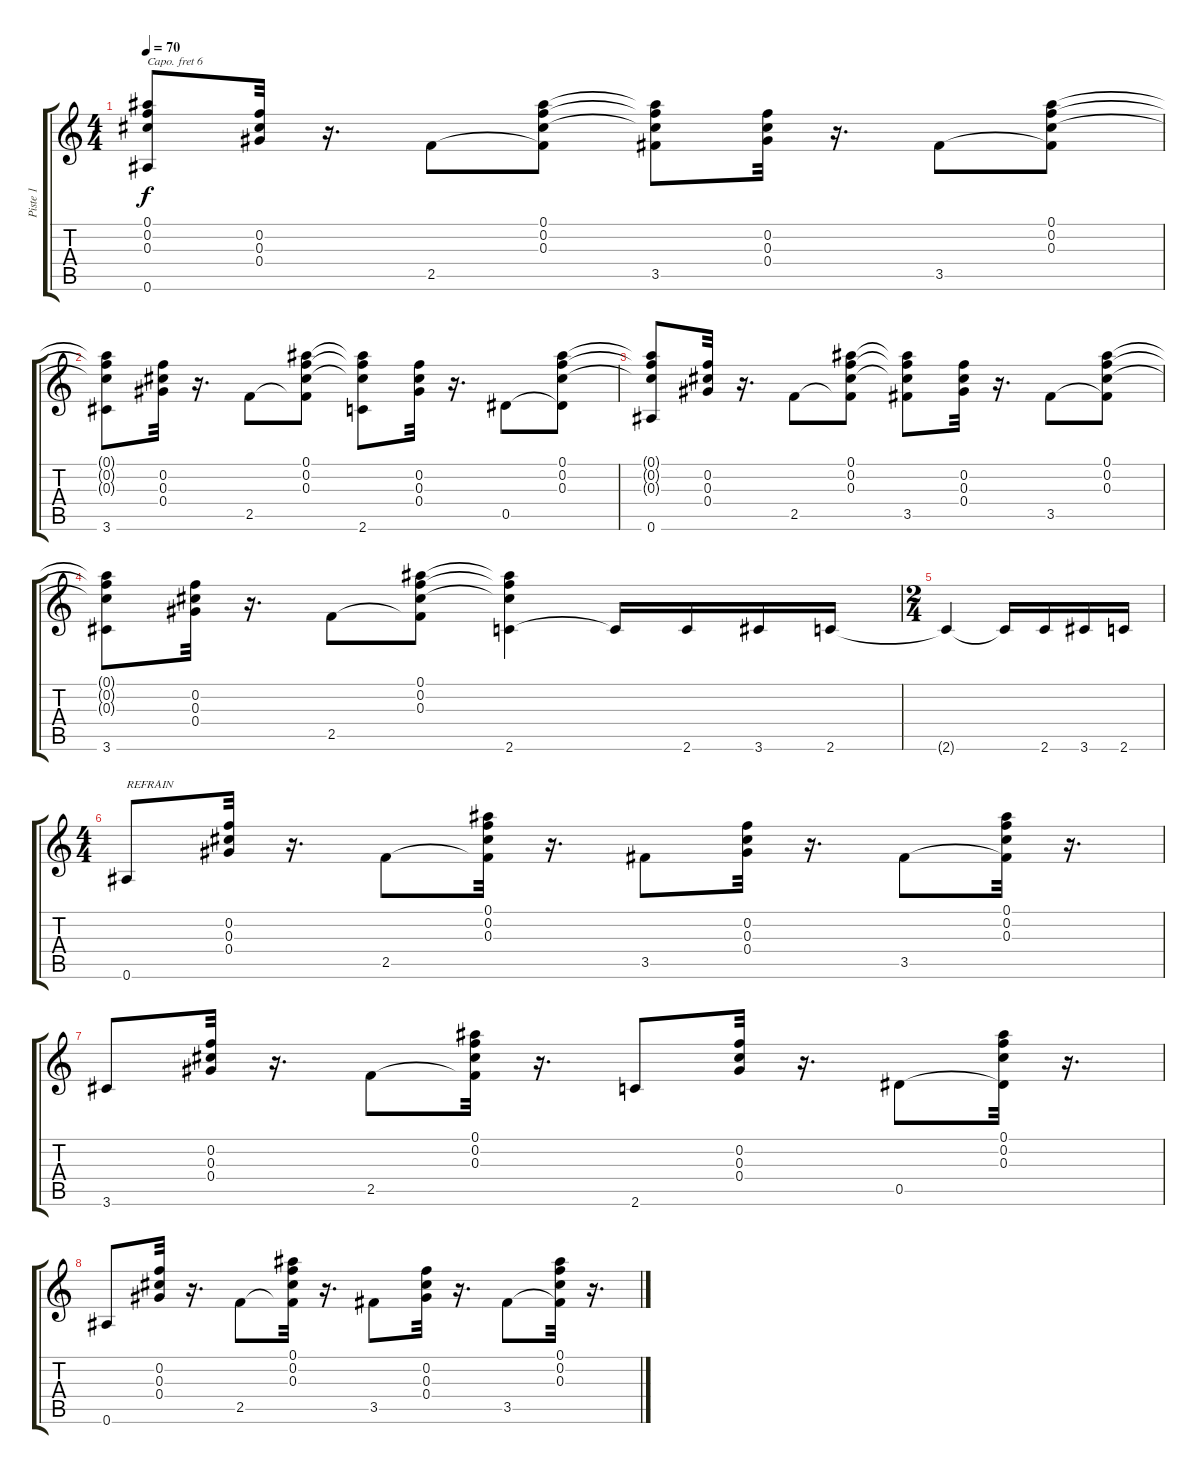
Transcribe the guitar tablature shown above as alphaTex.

\track ("Piste 1" "Piste 1") {instrument acousticguitarnylon}
\staff {score tabs}
\capo 6
\tuning (E4 B3 G3 D3 A2 E2) {hide}
\ts (4 4)
\tempo 70
\clef g2
\ks c
(0.1{t} 0.2{t} 0.3{t} 0.6).8{dy f} (0.2 0.3 0.4).32 r.16{d} 2.5.8 (0.1 0.2 0.3 2.5{t}).8 (0.1{t} 0.2{t} 0.3{t} 3.5).8 (0.2 0.3 0.4).32 r.16{d} 3.5.8 (0.1 0.2 0.3 3.5{t}).8 |
(0.1{t} 0.2{t} 0.3{t} 3.6).8 (0.2 0.3 0.4).32 r.16{d} 2.5.8 (0.1 0.2 0.3 2.5{t}).8 (0.1{t} 0.2{t} 0.3{t} 2.6).8 (0.2 0.3 0.4).32 r.16{d} 0.5.8 (0.1 0.2 0.3 0.5{t}).8 |
(0.1{t} 0.2{t} 0.3{t} 0.6).8 (0.2 0.3 0.4).32 r.16{d} 2.5.8 (0.1 0.2 0.3 2.5{t}).8 (0.1{t} 0.2{t} 0.3{t} 3.5).8 (0.2 0.3 0.4).32 r.16{d} 3.5.8 (0.1 0.2 0.3 3.5{t}).8 |
(0.1{t} 0.2{t} 0.3{t} 3.6).8 (0.2 0.3 0.4).32 r.16{d} 2.5.8 (0.1 0.2 0.3 2.5{t}).8 (0.1{t} 0.2{t} 0.3{t} 2.6).4 2.6{t}.16 2.6.16 3.6.16 2.6.16 |
\ts (2 4)
2.6{t}.4 2.6{t}.16 2.6.16 3.6.16 2.6.16 |
\ts (4 4)
0.6.8{txt "REFRAIN"} (0.2 0.3 0.4).32 r.16{d} 2.5.8 (0.1 0.2 0.3 2.5{t}).32 r.16{d} 3.5.8 (0.2 0.3 0.4).32 r.16{d} 3.5.8 (0.1 0.2 0.3 3.5{t}).32 r.16{d} |
3.6.8 (0.2 0.3 0.4).32 r.16{d} 2.5.8 (0.1 0.2 0.3 2.5{t}).32 r.16{d} 2.6.8 (0.2 0.3 0.4).32 r.16{d} 0.5.8 (0.1 0.2 0.3 0.5{t}).32 r.16{d} |
0.6.8 (0.2 0.3 0.4).32 r.16{d} 2.5.8 (0.1 0.2 0.3 2.5{t}).32 r.16{d} 3.5.8 (0.2 0.3 0.4).32 r.16{d} 3.5.8 (0.1 0.2 0.3 3.5{t}).32 r.16{d}
